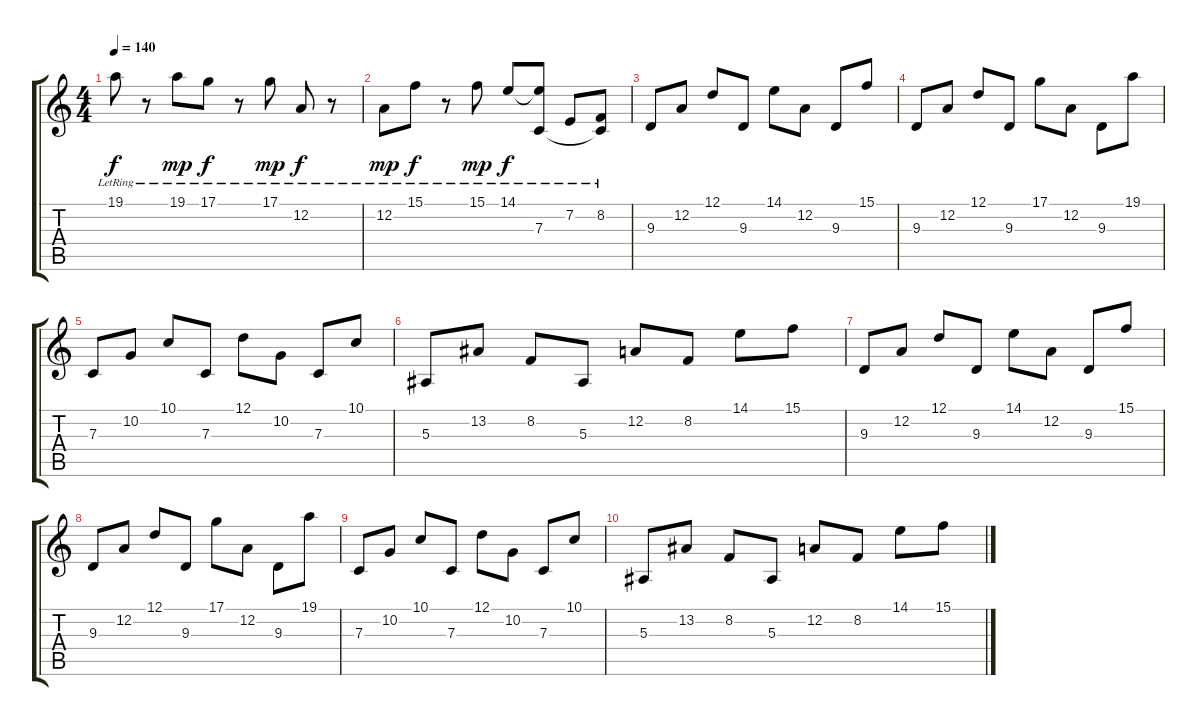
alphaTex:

\track "" {instrument brightacousticpiano}
\staff {score tabs}
\tuning (D4 A3 F3 C3 G2 D2) {hide}
\ts (4 4)
\tempo 140
\clef g2
\ks c
19.1{lr}.8{dy f} r.8 19.1{lr}.8{dy mp} 17.1{lr}.8{dy f} r.8 17.1{lr}.8{dy mp} 12.2{lr}.8{dy f} r.8 |
12.2{lr}.8{dy mp} 15.1{lr}.8{dy f} r.8 15.1{lr}.8{dy mp} 14.1{lr}.8{dy f} (14.1{t} 7.3{lr}).8 7.2{lr}.8 (8.2{lr} 7.3{t}).8 |
9.3.8 12.2.8 12.1.8 9.3.8 14.1.8 12.2.8 9.3.8 15.1.8 |
9.3.8 12.2.8 12.1.8 9.3.8 17.1.8 12.2.8 9.3.8 19.1.8 |
7.3.8 10.2.8 10.1.8 7.3.8 12.1.8 10.2.8 7.3.8 10.1.8 |
5.3.8 13.2.8 8.2.8 5.3.8 12.2.8 8.2.8 14.1.8 15.1.8 |
9.3.8 12.2.8 12.1.8 9.3.8 14.1.8 12.2.8 9.3.8 15.1.8 |
9.3.8 12.2.8 12.1.8 9.3.8 17.1.8 12.2.8 9.3.8 19.1.8 |
7.3.8 10.2.8 10.1.8 7.3.8 12.1.8 10.2.8 7.3.8 10.1.8 |
5.3.8 13.2.8 8.2.8 5.3.8 12.2.8 8.2.8 14.1.8 15.1.8
